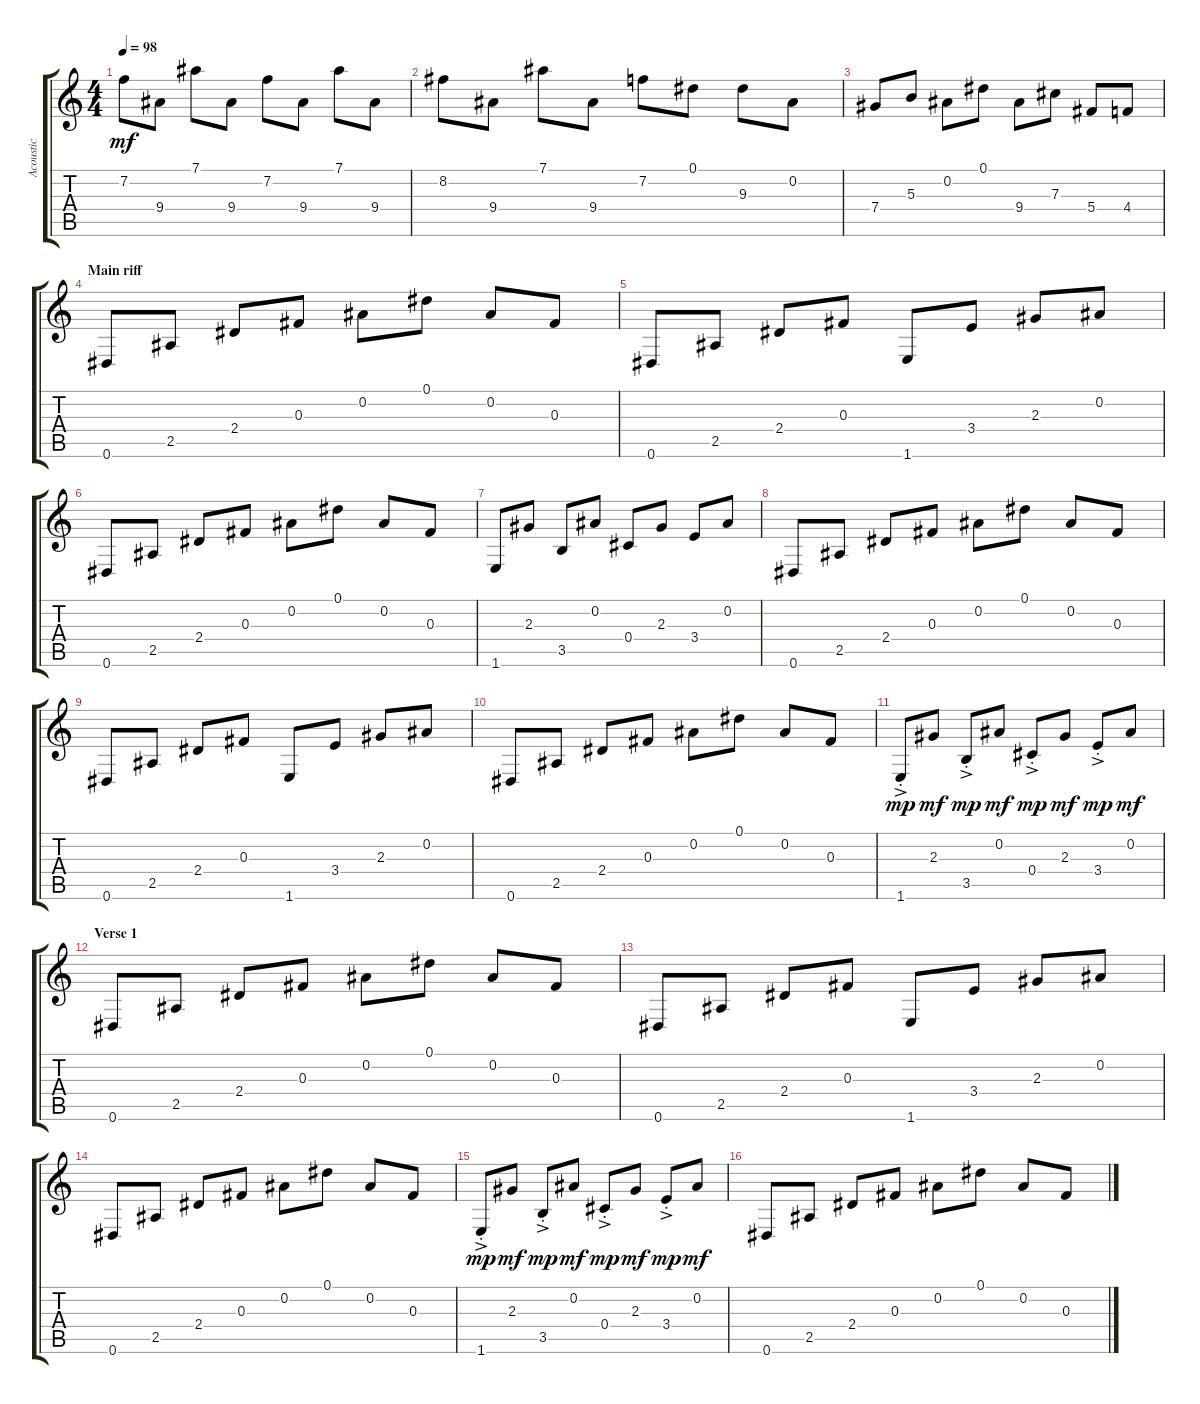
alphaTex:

\track ("Acoustic" "Acoustic") {instrument acousticguitarsteel}
\staff {score tabs}
\tuning (Eb4 Bb3 Gb3 Db3 Ab2 Eb2) {hide}
\ts (4 4)
\tempo 98
\clef g2
\ks c
7.2.8{dy mf} 9.4.8 7.1.8 9.4.8 7.2.8 9.4.8 7.1.8 9.4.8 |
8.2.8 9.4.8 7.1.8 9.4.8 7.2.8 0.1.8 9.3.8 0.2.8 |
7.4.8 5.3.8 0.2.8 0.1.8 9.4.8 7.3.8 5.4.8 4.4.8 |
\section ("" "Main riff")
0.6.8 2.5.8 2.4.8 0.3.8 0.2.8 0.1.8 0.2.8 0.3.8 |
0.6.8 2.5.8 2.4.8 0.3.8 1.6.8 3.4.8 2.3.8 0.2.8 |
0.6.8 2.5.8 2.4.8 0.3.8 0.2.8 0.1.8 0.2.8 0.3.8 |
1.6.8 2.3.8 3.5.8 0.2.8 0.4.8 2.3.8 3.4.8 0.2.8 |
0.6.8 2.5.8 2.4.8 0.3.8 0.2.8 0.1.8 0.2.8 0.3.8 |
0.6.8 2.5.8 2.4.8 0.3.8 1.6.8 3.4.8 2.3.8 0.2.8 |
0.6.8 2.5.8 2.4.8 0.3.8 0.2.8 0.1.8 0.2.8 0.3.8 |
1.6{ac st}.8{dy mp} 2.3.8{dy mf} 3.5{ac st}.8{dy mp} 0.2.8{dy mf} 0.4{ac st}.8{dy mp} 2.3.8{dy mf} 3.4{ac st}.8{dy mp} 0.2.8{dy mf} |
\section ("" "Verse 1")
0.6.8 2.5.8 2.4.8 0.3.8 0.2.8 0.1.8 0.2.8 0.3.8 |
0.6.8 2.5.8 2.4.8 0.3.8 1.6.8 3.4.8 2.3.8 0.2.8 |
0.6.8 2.5.8 2.4.8 0.3.8 0.2.8 0.1.8 0.2.8 0.3.8 |
1.6{ac st}.8{dy mp} 2.3.8{dy mf} 3.5{ac st}.8{dy mp} 0.2.8{dy mf} 0.4{ac st}.8{dy mp} 2.3.8{dy mf} 3.4{ac st}.8{dy mp} 0.2.8{dy mf} |
0.6.8 2.5.8 2.4.8 0.3.8 0.2.8 0.1.8 0.2.8 0.3.8
